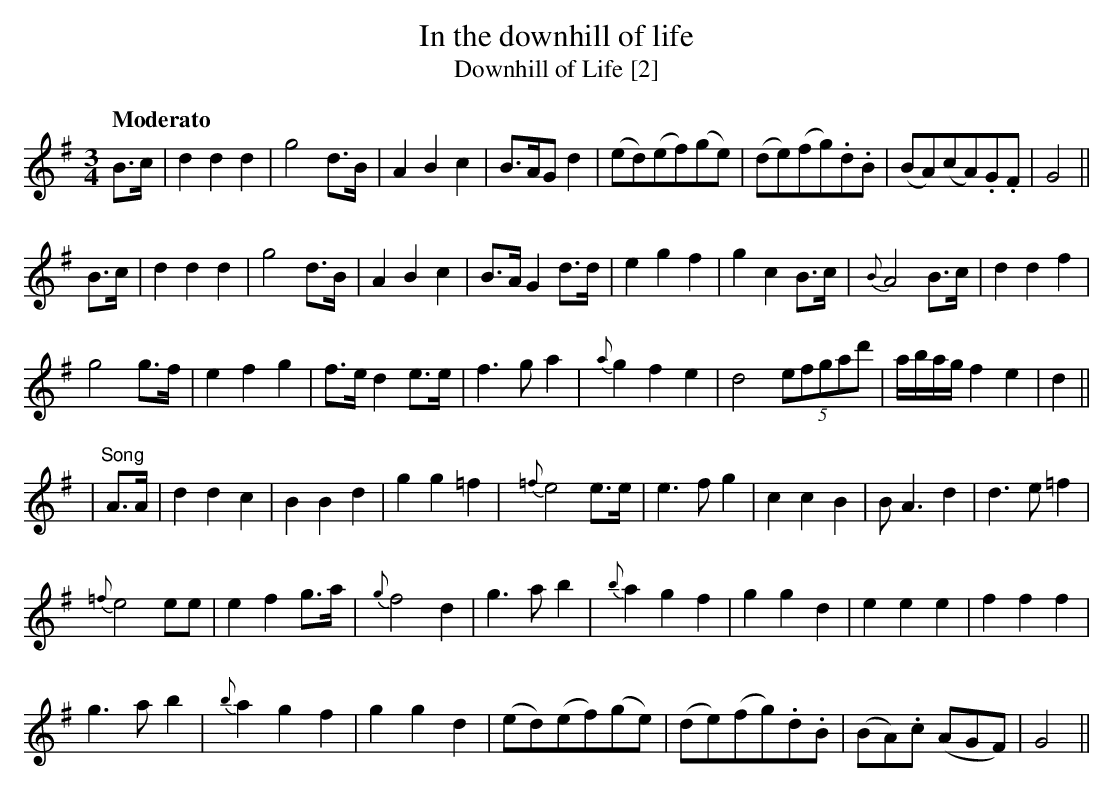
X:1
T:In the downhill of life
T:Downhill of Life [2]
M:3/4
L:1/8
Q:"Moderato"
K:G
B>c|d2d2d2|g4 d>B|A2B2c2|B>AG d2|(ed)(ef)(ge)|(de)(fg).d.B|(BA)(cA).G.F|G4||
B>c|d2d2d2|g4 d>B|A2B2c2|B>AG2 d>d|e2g2f2|g2c2 B>c |{B}A4 B>c|d2d2f2|
g4 g>f|e2f2g2|f>ed2 e>e|f3g a2|{a}g2f2e2|d4 (5efgad'|a/b/a/g/ f2e2|d2||
|"Song"A>A|d2d2c2|B2B2d2|g2g2=f2|{=f}e4 e>e |e3fg2|c2c2B2|BA3d2|d3e=f2|
{=f}e4 ee|e2f2g>a|{g}f4d2|g3a b2|{b}a2g2f2|g2g2d2|e2e2e2|f2f2f2|
g3a b2|{b}a2g2f2|g2g2d2|(ed)(ef)(ge)|(de)(fg).d.B|(BA).c (AGF)|G4||
